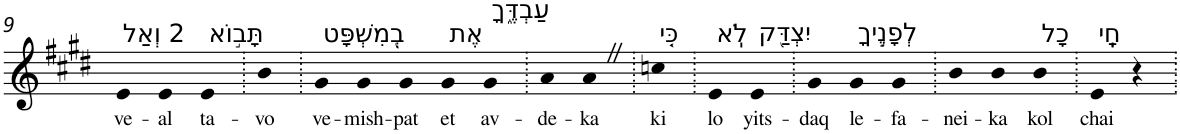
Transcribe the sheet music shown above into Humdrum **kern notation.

**kern	**text
*part1	*part1
*staff1	*staff1
*I"Piano	*
*I'Pno	*
!!LO:PB:g=z
*clefG2	*
*k[f#c#g#d#]	*
*E:	*
=9	=9
!LO:TX:a:t=2 וְאַל	!
!	!LO:LY:b
4e	ve-
!	!LO:LY:b
4e	-al
!LO:TX:a:t=תָּב֣וֹא	!
!	!LO:LY:b
4e	ta-
=10.	=10.
!	!LO:LY:b
4b	-vo
=11.	=11.
!LO:TX:a:t=בְ֭מִשְׁפָּט	!
!	!LO:LY:b
4g#	ve-
!	!LO:LY:b
4g#	-mish-
!	!LO:LY:b
4g#	-pat
!LO:TX:a:t=אֶת	!
!	!LO:LY:b
4g#	et
!LO:TX:a:t=עַבְדֶּ֑ךָ	!
!	!LO:LY:b
4g#	av-
=12.	=12.
!	!LO:LY:b
4a	-de-
!	!LO:LY:b
4aZ	-ka
=13.	=13.
!LO:TX:a:t=כִּ֤י	!
!	!LO:LY:b
4ccn	ki
=14.	=14.
!LO:TX:a:t=לֹֽא	!
!	!LO:LY:b
4e	lo
!LO:TX:a:t=יִצְדַּ֖ק	!
!	!LO:LY:b
4e	yits-
=15.	=15.
!	!LO:LY:b
4g#	-daq
!LO:TX:a:t=לְפָנֶ֣יךָ	!
!	!LO:LY:b
4g#	le-
!	!LO:LY:b
4g#	-fa-
=16.	=16.
!	!LO:LY:b
4b	-nei-
!	!LO:LY:b
4b	-ka
!LO:TX:a:t=כָל	!
!	!LO:LY:b
4b	kol
=17.	=17.
!LO:TX:a:t=חָֽי	!
!	!LO:LY:b
4e	chai
4r	.
=.	=.
*-	*-
